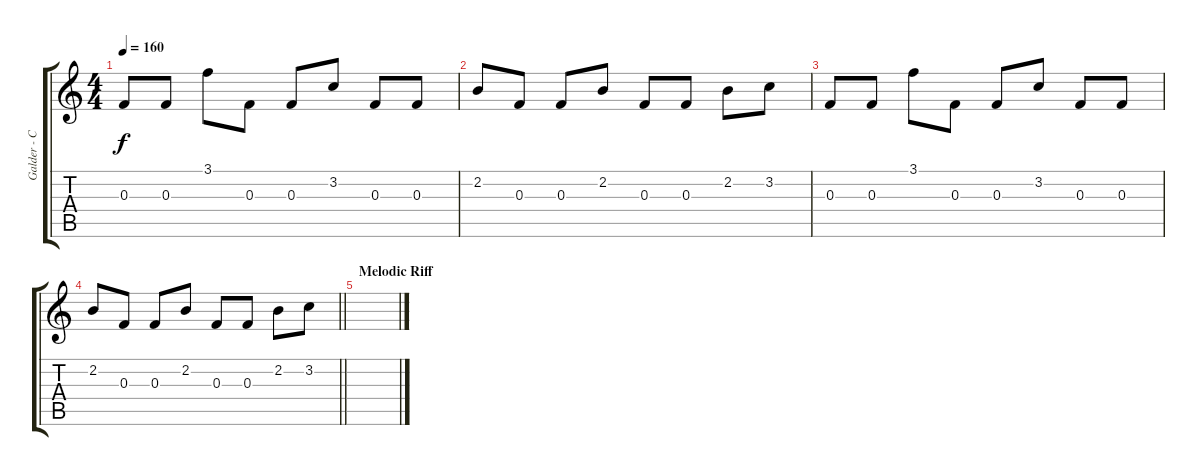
\track ("Galder - Clean Guitar" "Galder - C") {instrument overdrivenguitar}
\staff {score tabs}
\tuning (D4 A3 F3 C3 G2 D2) {hide}
\ts (4 4)
\tempo 160
\clef g2
\ks c
0.3.8{dy f} 0.3.8 3.1.8 0.3.8 0.3.8 3.2.8 0.3.8 0.3.8 |
2.2.8 0.3.8 0.3.8 2.2.8 0.3.8 0.3.8 2.2.8 3.2.8 |
0.3.8 0.3.8 3.1.8 0.3.8 0.3.8 3.2.8 0.3.8 0.3.8 |
\barLineRight lightlight
2.2.8 0.3.8 0.3.8 2.2.8 0.3.8 0.3.8 2.2.8 3.2.8 |
\section ("" "Melodic Riff")
